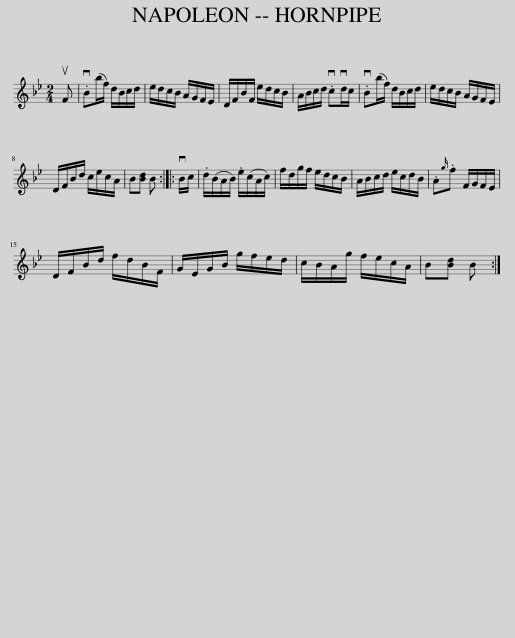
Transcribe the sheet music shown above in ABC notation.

X:1
L:1/8
M:2/4
I:linebreak $
K:Bb
V:1 treble
V:1
 uF | .vB(b/f/) d/B/c/d/ | e/d/c/B/ A/G/F/E/ | D/F/B/F/ e/d/c/B/ | A/B/c/d/ .vcvd/c/ | %5
 .vB(b/f/) d/B/c/d/ | e/d/c/B/ A/G/F/E/ |$ D/F/B/d/ c/e/c/A/ | B[Bd] B :: vB/c/ | %10
 .d/(B/A/B/) .e/(c/A/c/) | f/d/g/f/ e/d/c/B/ | A/B/c/d/ e/c/d/B/ | .A{g}.f F/G/F/E/ |$ D/F/B/d/ f/d/B/F/ | %15
 G/E/G/B/ g/f/e/d/ | c/B/A/g/ f/e/c/A/ | B[Bd] B :| %18
